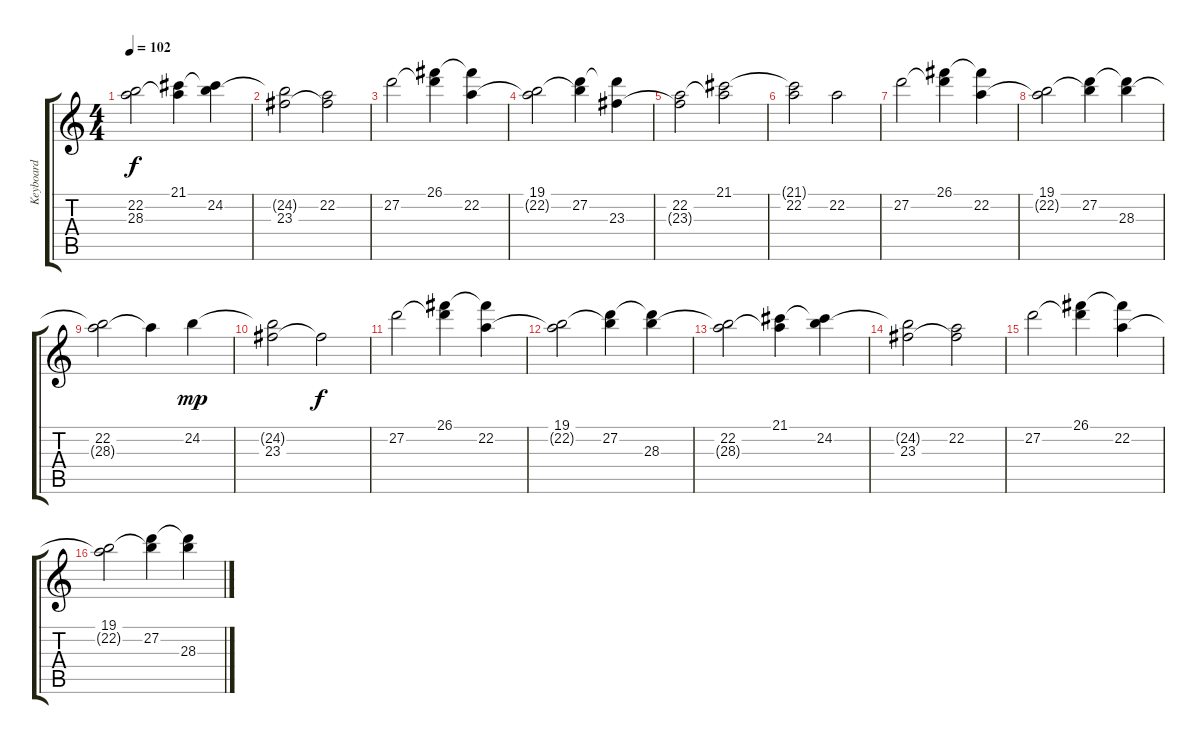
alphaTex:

\track ("Keyboard" "Keyboard") {instrument electricpiano1}
\staff {score tabs}
\tuning (E4 B3 G3 D3 A2 E2) {hide}
\ts (4 4)
\tempo 102
\clef g2
\ks c
(22.2 28.3{t}).2{dy f} (21.1 22.2{t}).4 (21.1{t} 24.2).4 |
(24.2{t} 23.3).2 (22.2 23.3{t}).2 |
27.2.2 (26.1 27.2{t}).4 (26.1{t} 22.2).4 |
(19.1 22.2{t}).2 (19.1{t} 27.2).4 (27.2{t} 23.3).4 |
(22.2 23.3{t}).2 (21.1 22.2{t}).2 |
(21.1{t} 22.2).2 22.2.2 |
27.2.2 (26.1 27.2{t}).4 (26.1{t} 22.2).4 |
(19.1 22.2{t}).2 (19.1{t} 27.2).4 (27.2{t} 28.3).4 |
(22.2 28.3{t}).2 22.2{t}.4 24.2.4{dy mp} |
(24.2{t} 23.3).2 23.3{t}.2{dy f} |
27.2.2 (26.1 27.2{t}).4 (26.1{t} 22.2).4 |
(19.1 22.2{t}).2 (19.1{t} 27.2).4 (27.2{t} 28.3).4 |
(22.2 28.3{t}).2 (21.1 22.2{t}).4 (21.1{t} 24.2).4 |
(24.2{t} 23.3).2 (22.2 23.3{t}).2 |
27.2.2 (26.1 27.2{t}).4 (26.1{t} 22.2).4 |
(19.1 22.2{t}).2 (19.1{t} 27.2).4 (27.2{t} 28.3).4
